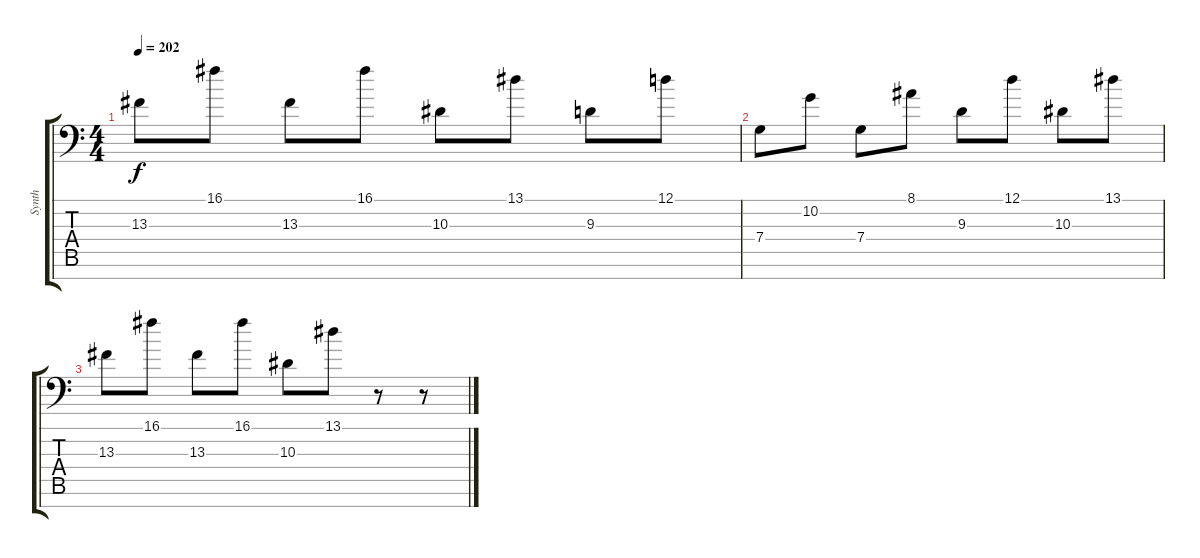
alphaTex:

\track ("Synth " "Synth ") {instrument lead1square}
\staff {score tabs}
\tuning (D4 A3 F3 C3 G2 D2 G1) {hide}
\ts (4 4)
\tempo 202
\clef f4
\ks c
13.3.8{dy f} 16.1.8 13.3.8 16.1.8 10.3.8 13.1.8 9.3.8 12.1.8 |
7.4.8 10.2.8 7.4.8 8.1.8 9.3.8 12.1.8 10.3.8 13.1.8 |
13.3.8 16.1.8 13.3.8 16.1.8 10.3.8 13.1.8 r.8 r.8
